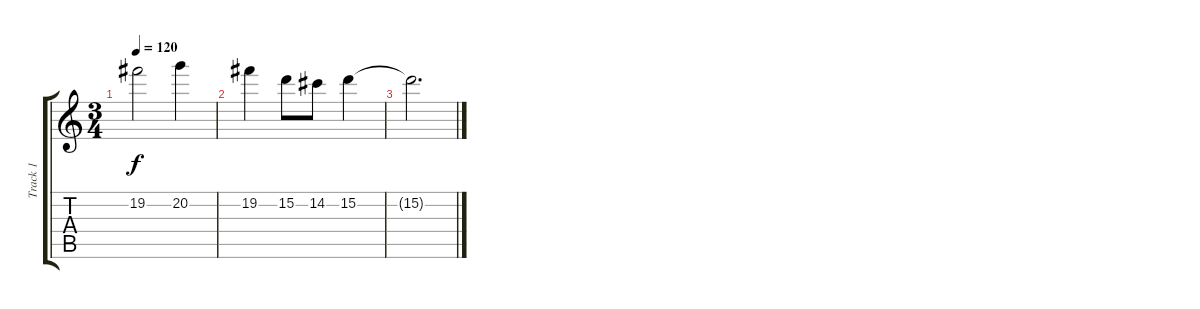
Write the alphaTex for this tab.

\track ("Track 1" "Track 1") {instrument overdrivenguitar}
\staff {score tabs}
\tuning (E4 B3 G3 D3 A2 E2) {hide}
\ts (3 4)
\tempo 120
\clef g2
\ks c
19.2.2{dy f} 20.2.4 |
19.2.4 15.2.8 14.2.8 15.2.4 |
15.2{t}.2{d}
